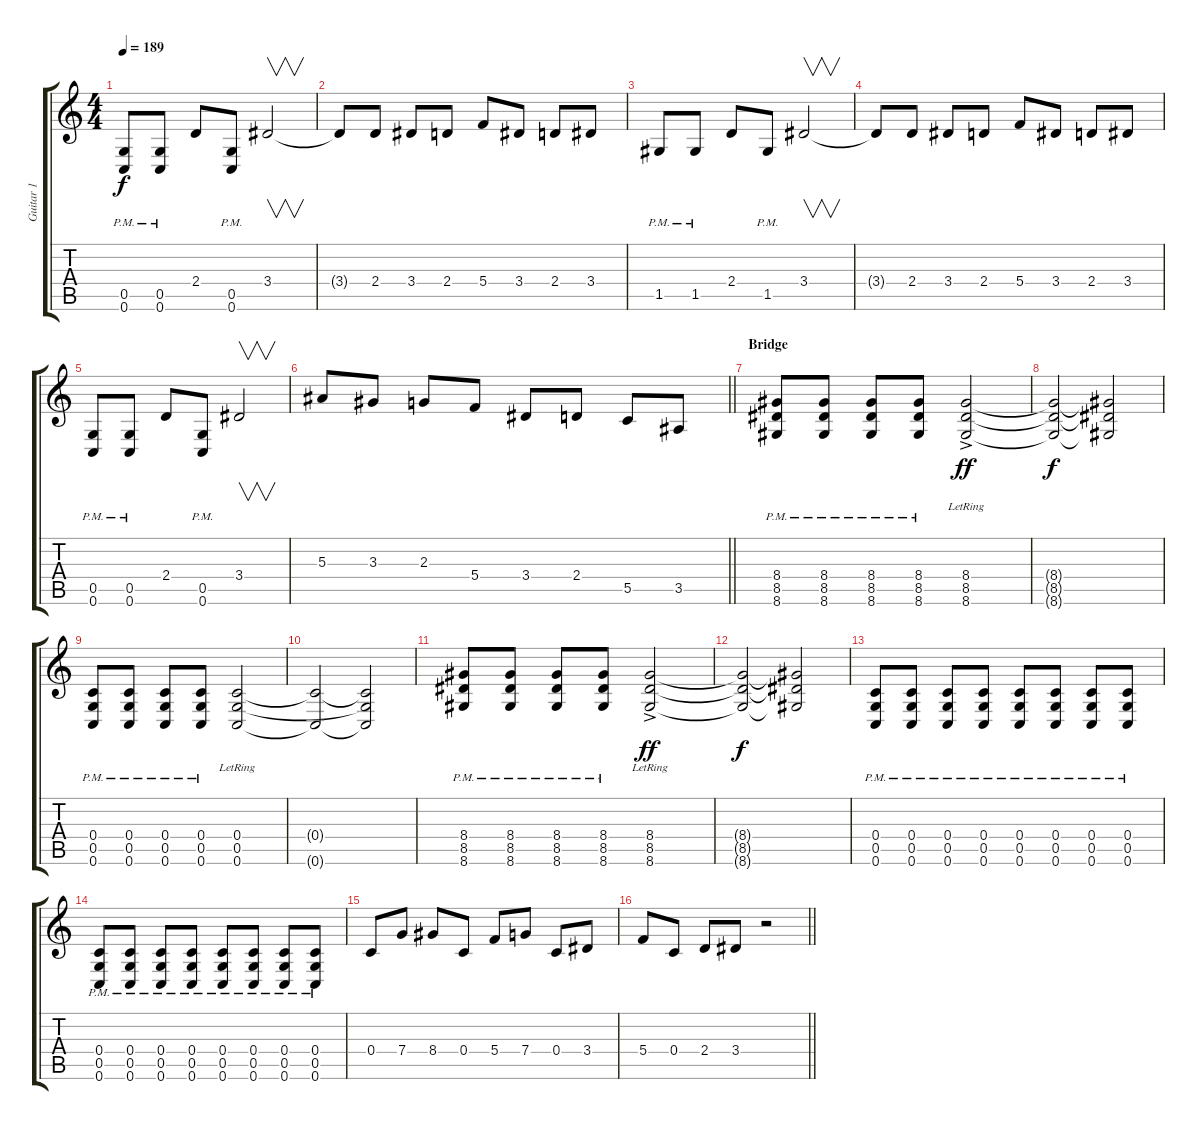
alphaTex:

\track ("Guitar 1" "Guitar 1") {instrument distortionguitar}
\staff {score tabs}
\tuning (D4 A3 F3 C3 G2 C2) {hide}
\ts (4 4)
\tempo 189
\clef g2
\ks c
(0.5{pm} 0.6).8{dy f} (0.5{pm} 0.6).8 2.4.8 (0.5{pm} 0.6).8 3.4.2{v} |
3.4{t}.8 2.4.8 3.4.8 2.4.8 5.4.8 3.4.8 2.4.8 3.4.8 |
1.5{pm}.8 1.5{pm}.8 2.4.8 1.5{pm}.8 3.4.2{v} |
3.4{t}.8 2.4.8 3.4.8 2.4.8 5.4.8 3.4.8 2.4.8 3.4.8 |
(0.5{pm} 0.6).8 (0.5{pm} 0.6).8 2.4.8 (0.5{pm} 0.6).8 3.4.2{v} |
\barLineRight lightlight
5.3.8 3.3.8 2.3.8 5.4.8 3.4.8 2.4.8 5.5.8 3.5.8 |
\section ("" "Bridge")
(8.4 8.5{pm} 8.6{pm}).8 (8.4{pm} 8.5{pm} 8.6{pm}).8 (8.4{pm} 8.5{pm} 8.6{pm}).8 (8.4{pm} 8.5{pm} 8.6{pm}).8 (8.4{ac} 8.5{ac lr} 8.6{ac}).2{dy ff} |
(8.4{t} 8.5{t} 8.6{t}).2{dy f} (8.4{t} 8.5{t} 8.6{t}).2 |
(0.4{pm} 0.5{pm} 0.6{pm}).8 (0.4{pm} 0.5{pm} 0.6{pm}).8 (0.4{pm} 0.5{pm} 0.6{pm}).8 (0.4{pm} 0.5{pm} 0.6{pm}).8 (0.4{lr} 0.5 0.6).2 |
(0.4{t} 0.6{t}).2 (0.4{t} 0.5{t} 0.6{t}).2 |
(8.4{pm} 8.5{pm} 8.6{pm}).8 (8.4{pm} 8.5{pm} 8.6{pm}).8 (8.4{pm} 8.5{pm} 8.6{pm}).8 (8.4{pm} 8.5{pm} 8.6{pm}).8 (8.4{ac} 8.5{ac lr} 8.6{ac}).2{dy ff} |
(8.4{t} 8.5{t} 8.6{t}).2{dy f} (8.4{t} 8.5{t} 8.6{t}).2 |
(0.4{pm} 0.5{pm} 0.6{pm}).8 (0.4{pm} 0.5{pm} 0.6{pm}).8 (0.4{pm} 0.5{pm} 0.6{pm}).8 (0.4{pm} 0.5{pm} 0.6{pm}).8 (0.4{pm} 0.5{pm} 0.6{pm}).8 (0.4{pm} 0.5{pm} 0.6{pm}).8 (0.4{pm} 0.5{pm} 0.6{pm}).8 (0.4{pm} 0.5{pm} 0.6{pm}).8 |
(0.4{pm} 0.5{pm} 0.6{pm}).8 (0.4{pm} 0.5{pm} 0.6{pm}).8 (0.4{pm} 0.5{pm} 0.6{pm}).8 (0.4{pm} 0.5{pm} 0.6{pm}).8 (0.4{pm} 0.5{pm} 0.6{pm}).8 (0.4{pm} 0.5{pm} 0.6{pm}).8 (0.4{pm} 0.5{pm} 0.6{pm}).8 (0.4{pm} 0.5{pm} 0.6{pm}).8 |
0.4.8 7.4.8 8.4.8 0.4.8 5.4.8 7.4.8 0.4.8 3.4.8 |
\barLineRight lightlight
5.4.8 0.4.8 2.4.8 3.4.8 r.2
